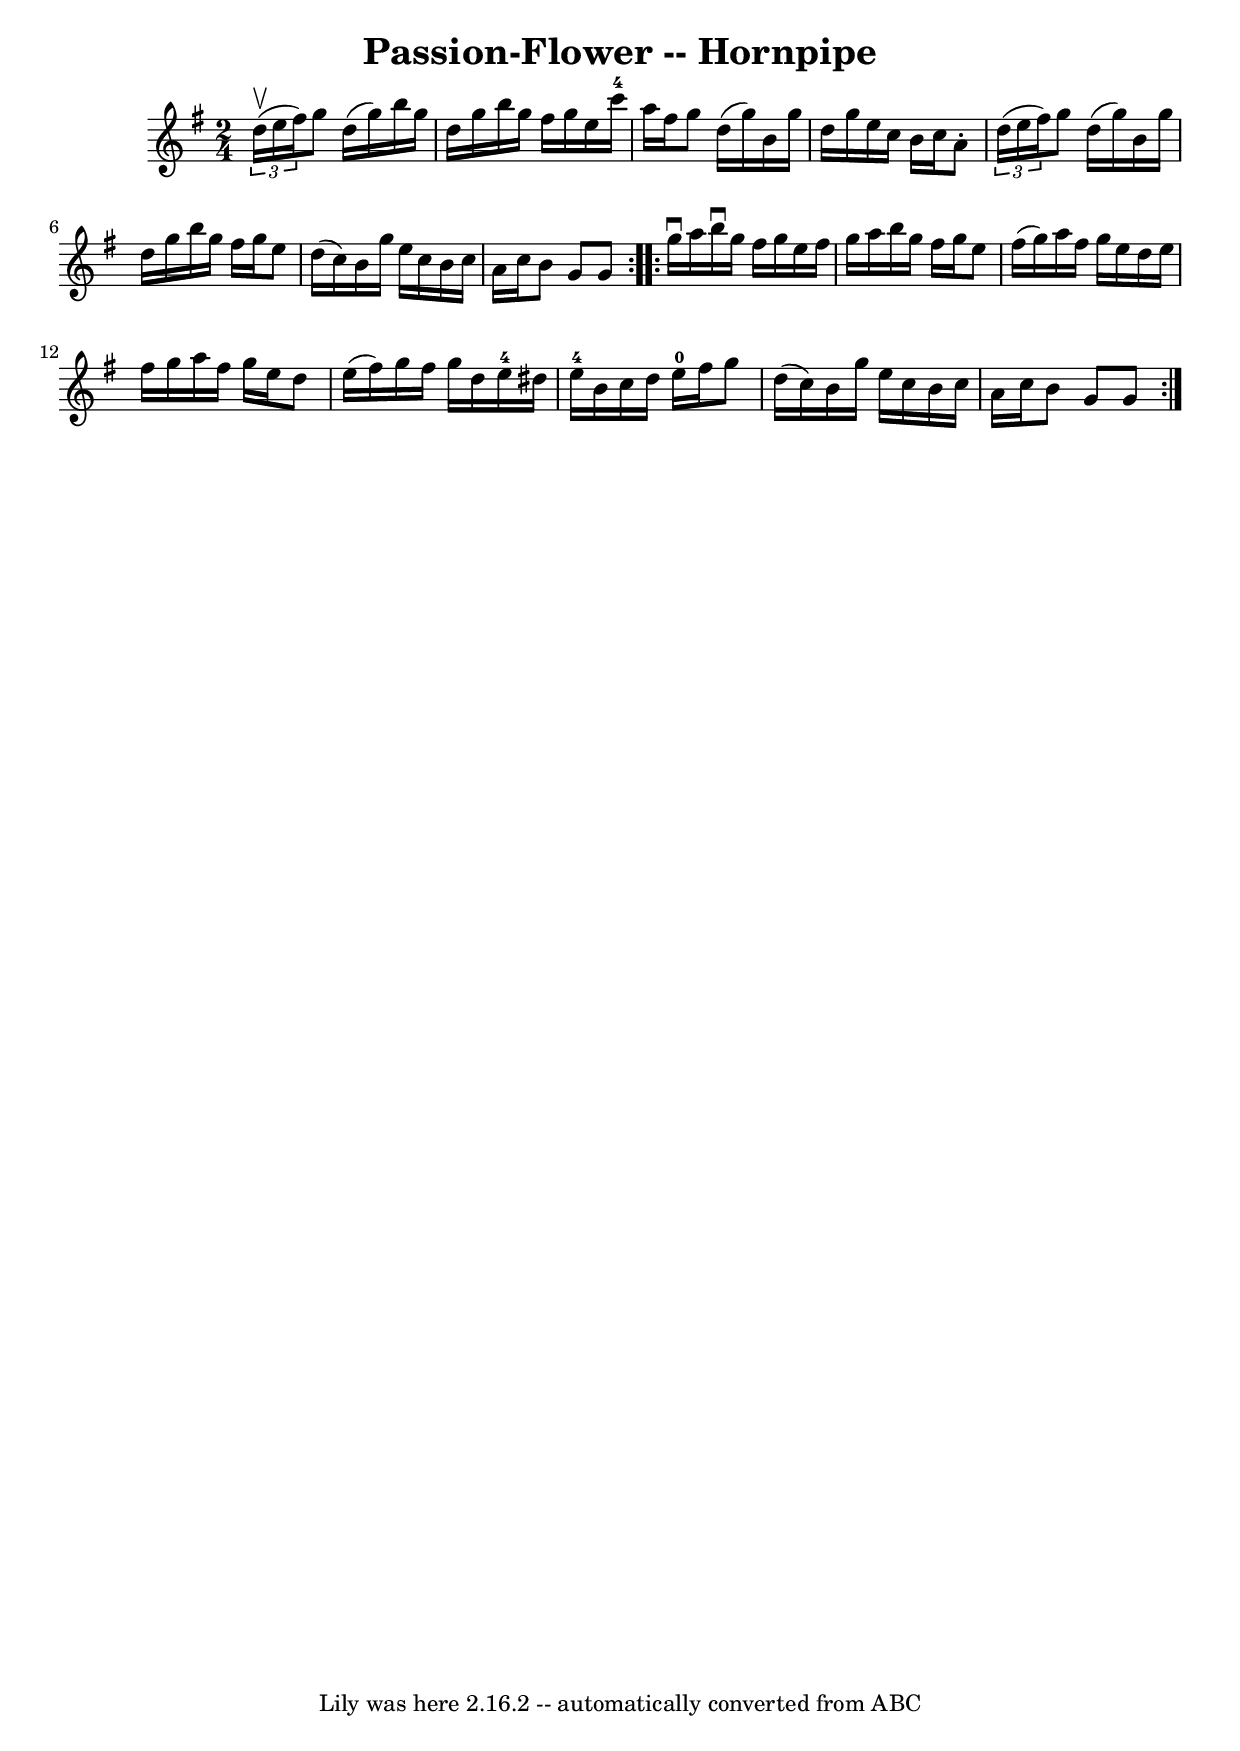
\version "2.7.40"
\include "Mammoth.ily"
\header {
	book = "Cole's 1000 Fiddle Tunes"
	crossRefNumber = "1"
	footnotes = ""
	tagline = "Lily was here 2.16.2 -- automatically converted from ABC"
	title = "Passion-Flower -- Hornpipe"
}
voicedefault =  {
\set Score.defaultBarType = "empty"

\repeat volta 2 {
\time 2/4 \key g \major   \times 2/3 { d''16 (^\upbow e''16 fis''16) 
} |
 g''8 d''16 (g''16) b''16 g''16 d''16 g''16  
|
 b''16 g''16 fis''16 g''16 e''16 c'''16-4 a''16   
 fis''16  |
 g''8 d''16 (g''16) b'16 g''16 d''16    
g''16  |
 e''16 c''16 b'16 c''16 a'8 -.   \times 2/3 {   
d''16 (e''16 fis''16) } |
 g''8 d''16 (g''16)   
b'16 g''16 d''16 g''16  |
 b''16 g''16 fis''16 g''16  
 e''8 d''16 (c''16) |
 b'16 g''16 e''16 c''16    
b'16 c''16 a'16 c''16  |
 b'8 g'8 g'8  }     
\repeat volta 2 { g''16^\downbow a''16  |
 b''16^\downbow g''16 
 fis''16 g''16 e''16 fis''16 g''16 a''16  |
 b''16    
g''16 fis''16 g''16 e''8 fis''16 (g''16) |
 a''16    
fis''16 g''16 e''16 d''16 e''16 fis''16 g''16  |
   
a''16 fis''16 g''16 e''16 d''8 e''16 (fis''16) |
    
 g''16 fis''16 g''16 d''16 e''16-4 dis''16 e''16-4   
b'16  |
 c''16 d''16 e''16-0 fis''16 g''8 d''16 (
c''16) |
 b'16 g''16 e''16 c''16 b'16 c''16 a'16   
 c''16  |
 b'8 g'8 g'8  }   
}

\score{
    <<

	\context Staff="default"
	{
	    \voicedefault 
	}

    >>
	\layout {
	}
	\midi {}
}
